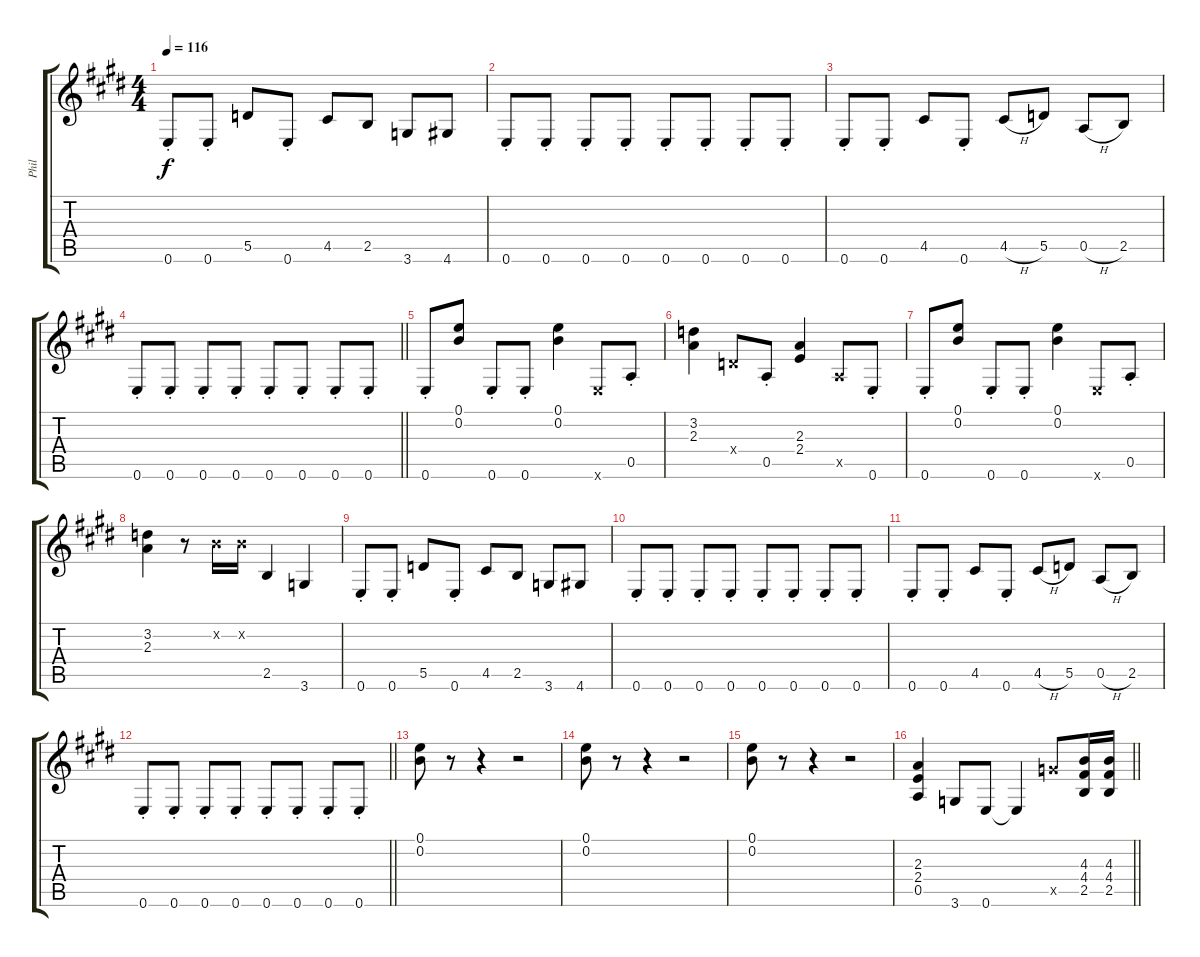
\track ("Phil" "Phil") {instrument distortionguitar}
\staff {score tabs}
\tuning (E4 B3 G3 D3 A2 E2) {hide}
\ts (4 4)
\tempo 116
\clef g2
\ks e
0.6{st}.8{dy f} 0.6{st}.8 5.5.8 0.6{st}.8 4.5.8 2.5.8 3.6.8 4.6.8 |
0.6{st}.8 0.6{st}.8 0.6{st}.8 0.6{st}.8 0.6{st}.8 0.6{st}.8 0.6{st}.8 0.6{st}.8 |
0.6{st}.8 0.6{st}.8 4.5.8 0.6{st}.8 4.5{h}.8 5.5.8 0.5{h}.8 2.5.8 |
\barLineRight lightlight
0.6{st}.8 0.6{st}.8 0.6{st}.8 0.6{st}.8 0.6{st}.8 0.6{st}.8 0.6{st}.8 0.6{st}.8 |
0.6{st}.8 (0.1 0.2).8 0.6{st}.8 0.6{st}.8 (0.1 0.2).4 0.6{x}.8 0.5{st}.8 |
(3.2 2.3).4 0.4{x}.8 0.5{st}.8 (2.3 2.4).4 0.5{x}.8 0.6{st}.8 |
0.6{st}.8 (0.1 0.2).8 0.6{st}.8 0.6{st}.8 (0.1 0.2).4 0.6{x}.8 0.5{st}.8 |
(3.2 2.3).4 r.8 0.2{x}.16 0.2{x}.16 2.5.4 3.6.4 |
0.6{st}.8 0.6{st}.8 5.5.8 0.6{st}.8 4.5.8 2.5.8 3.6.8 4.6.8 |
0.6{st}.8 0.6{st}.8 0.6{st}.8 0.6{st}.8 0.6{st}.8 0.6{st}.8 0.6{st}.8 0.6{st}.8 |
0.6{st}.8 0.6{st}.8 4.5.8 0.6{st}.8 4.5{h}.8 5.5.8 0.5{h}.8 2.5.8 |
\barLineRight lightlight
0.6{st}.8 0.6{st}.8 0.6{st}.8 0.6{st}.8 0.6{st}.8 0.6{st}.8 0.6{st}.8 0.6{st}.8 |
(0.1 0.2).8 r.8 r.4 r.2 |
(0.1 0.2).8 r.8 r.4 r.2 |
(0.1 0.2).8 r.8 r.4 r.2 |
\barLineRight lightlight
(2.3 2.4 0.5).4 3.6.8 0.6.8 0.6{t}.4 10.5{x}.8 (4.3 4.4 2.5).16 (4.3 4.4 2.5).16
